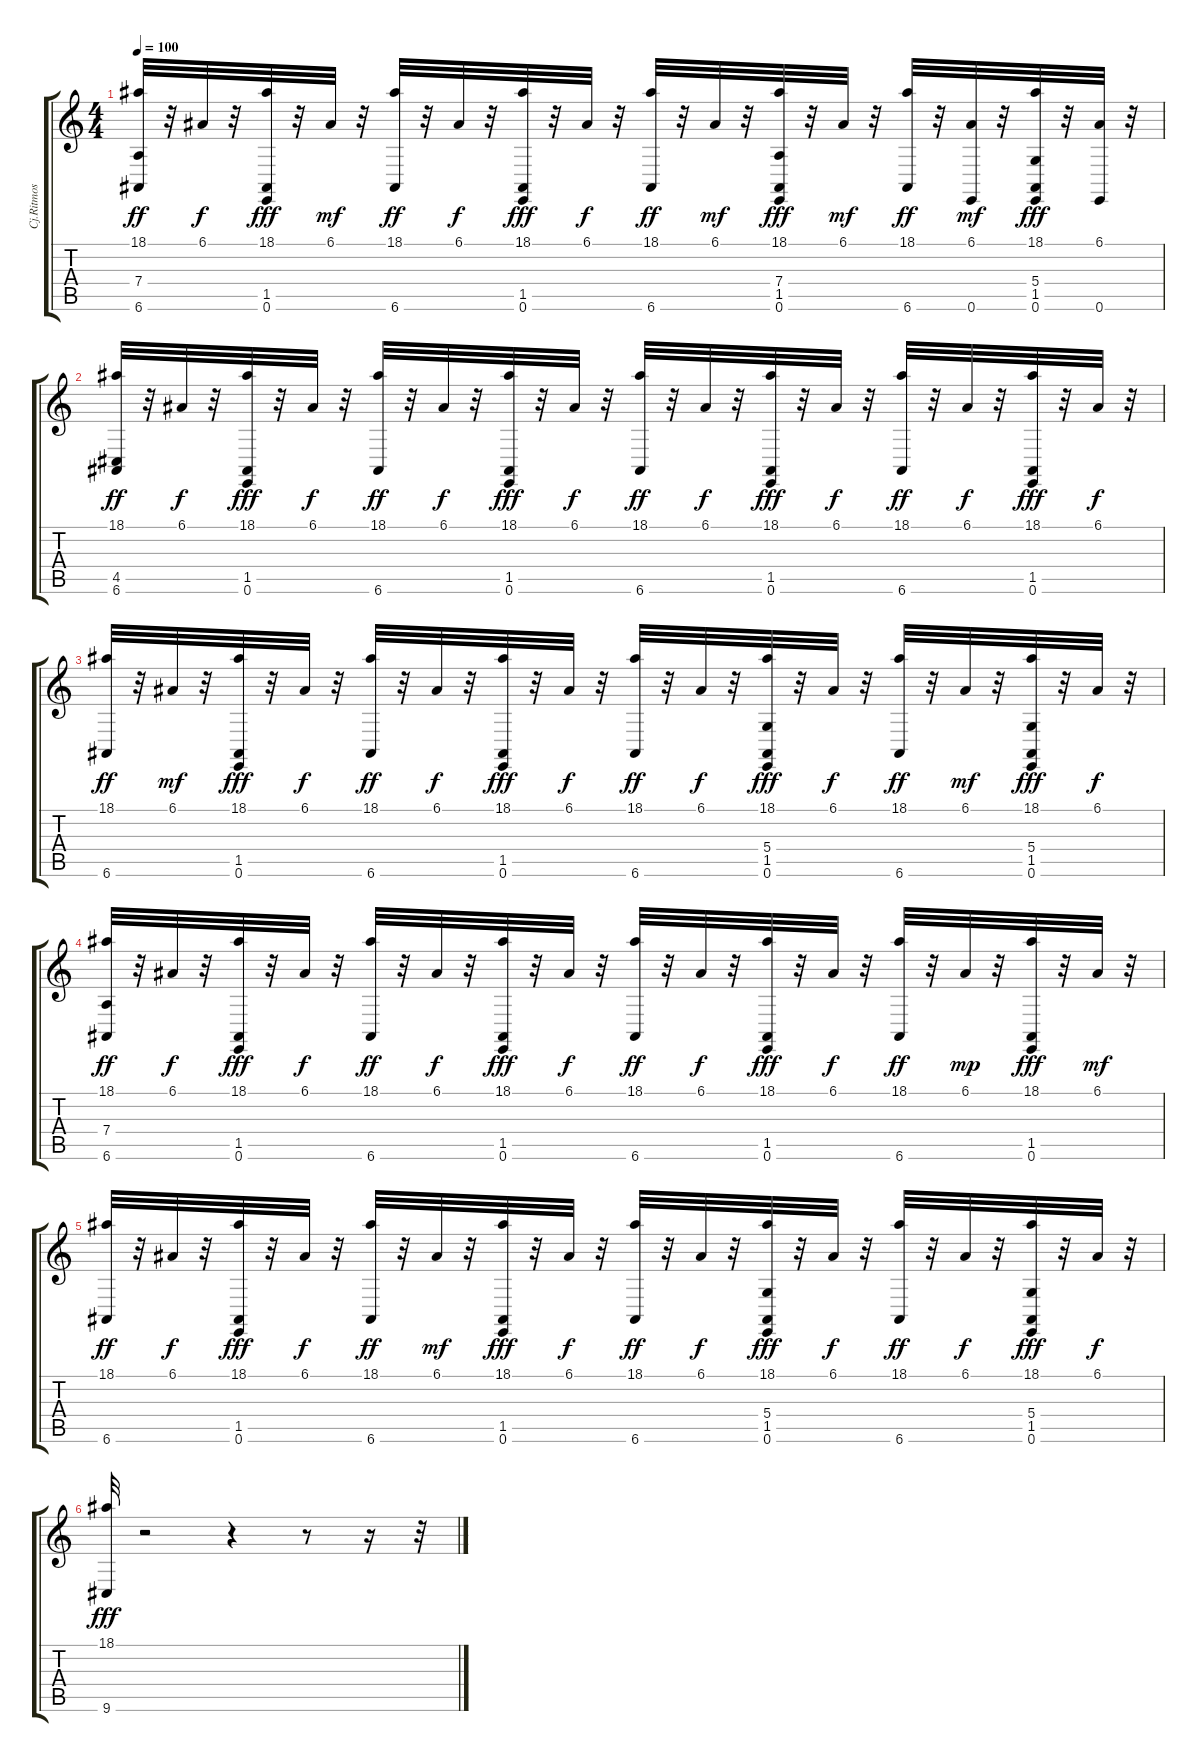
\track ("Cj.Ritmos" "Cj.Ritmos") {instrument acousticgrandpiano}
\staff {score tabs}
\tuning (E4 B3 G3 D3 A2 E2) {hide}
\ts (4 4)
\tempo 100
\clef g2
\ks c
(18.1 7.4 6.6).32{dy ff} r.32 6.1.32{dy f} r.32 (18.1 1.5 0.6).32{dy fff} r.32 6.1.32{dy mf} r.32 (18.1 6.6).32{dy ff} r.32 6.1.32{dy f} r.32 (18.1 1.5 0.6).32{dy fff} r.32 6.1.32{dy f} r.32 (18.1 6.6).32{dy ff} r.32 6.1.32{dy mf} r.32 (18.1 7.4 1.5 0.6).32{dy fff} r.32 6.1.32{dy mf} r.32 (18.1 6.6).32{dy ff} r.32 (6.1 0.6).32{dy mf} r.32 (18.1 5.4 1.5 0.6).32{dy fff} r.32 (6.1 0.6).32 r.32 |
(18.1 4.5 6.6).32{dy ff} r.32 6.1.32{dy f} r.32 (18.1 1.5 0.6).32{dy fff} r.32 6.1.32{dy f} r.32 (18.1 6.6).32{dy ff} r.32 6.1.32{dy f} r.32 (18.1 1.5 0.6).32{dy fff} r.32 6.1.32{dy f} r.32 (18.1 6.6).32{dy ff} r.32 6.1.32{dy f} r.32 (18.1 1.5 0.6).32{dy fff} r.32 6.1.32{dy f} r.32 (18.1 6.6).32{dy ff} r.32 6.1.32{dy f} r.32 (18.1 1.5 0.6).32{dy fff} r.32 6.1.32{dy f} r.32 |
(18.1 6.6).32{dy ff} r.32 6.1.32{dy mf} r.32 (18.1 1.5 0.6).32{dy fff} r.32 6.1.32{dy f} r.32 (18.1 6.6).32{dy ff} r.32 6.1.32{dy f} r.32 (18.1 1.5 0.6).32{dy fff} r.32 6.1.32{dy f} r.32 (18.1 6.6).32{dy ff} r.32 6.1.32{dy f} r.32 (18.1 5.4 1.5 0.6).32{dy fff} r.32 6.1.32{dy f} r.32 (18.1 6.6).32{dy ff} r.32 6.1.32{dy mf} r.32 (18.1 5.4 1.5 0.6).32{dy fff} r.32 6.1.32{dy f} r.32 |
(18.1 7.4 6.6).32{dy ff} r.32 6.1.32{dy f} r.32 (18.1 1.5 0.6).32{dy fff} r.32 6.1.32{dy f} r.32 (18.1 6.6).32{dy ff} r.32 6.1.32{dy f} r.32 (18.1 1.5 0.6).32{dy fff} r.32 6.1.32{dy f} r.32 (18.1 6.6).32{dy ff} r.32 6.1.32{dy f} r.32 (18.1 1.5 0.6).32{dy fff} r.32 6.1.32{dy f} r.32 (18.1 6.6).32{dy ff} r.32 6.1.32{dy mp} r.32 (18.1 1.5 0.6).32{dy fff} r.32 6.1.32{dy mf} r.32 |
(18.1 6.6).32{dy ff} r.32 6.1.32{dy f} r.32 (18.1 1.5 0.6).32{dy fff} r.32 6.1.32{dy f} r.32 (18.1 6.6).32{dy ff} r.32 6.1.32{dy mf} r.32 (18.1 1.5 0.6).32{dy fff} r.32 6.1.32{dy f} r.32 (18.1 6.6).32{dy ff} r.32 6.1.32{dy f} r.32 (18.1 5.4 1.5 0.6).32{dy fff} r.32 6.1.32{dy f} r.32 (18.1 6.6).32{dy ff} r.32 6.1.32{dy f} r.32 (18.1 5.4 1.5 0.6).32{dy fff} r.32 6.1.32{dy f} r.32 |
(18.1 9.6).32{dy fff} r.2 r.4 r.8 r.16 r.32
